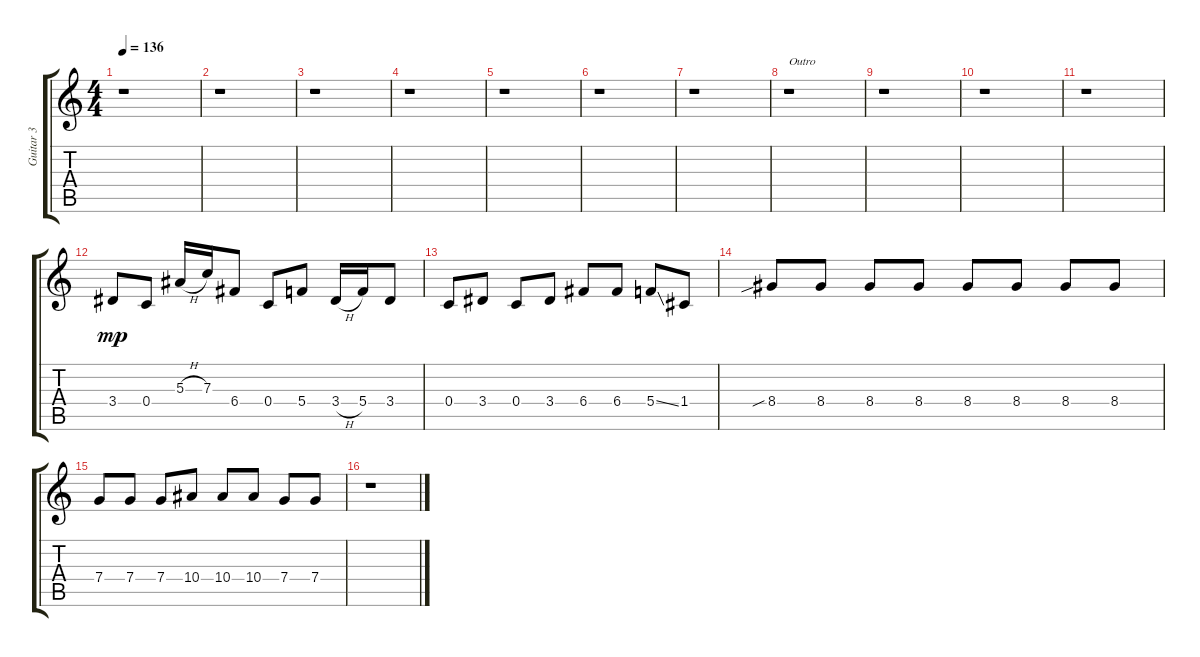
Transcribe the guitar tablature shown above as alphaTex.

\track ("Guitar 3" "Guitar 3") {instrument distortionguitar}
\staff {score tabs}
\tuning (D4 A3 F3 C3 G2 C2) {hide}
\ts (4 4)
\tempo 136
\clef g2
\ks c
r.1{dy mp} |
r.1 |
r.1 |
r.1 |
r.1 |
r.1 |
r.1 |
r.1{txt "Outro"} |
r.1 |
r.1 |
r.1 |
3.4.8 0.4.8 5.3{h}.16 7.3.16 6.4.8 0.4.8 5.4.8 3.4{h}.16 5.4.16 3.4.8 |
0.4.8 3.4.8 0.4.8 3.4.8 6.4.8 6.4.8 5.4{ss}.8 1.4.8 |
8.4{sib}.8 8.4.8 8.4.8 8.4.8 8.4.8 8.4.8 8.4.8 8.4.8 |
7.4.8 7.4.8 7.4.8 10.4.8 10.4.8 10.4.8 7.4.8 7.4.8 |
r.1
